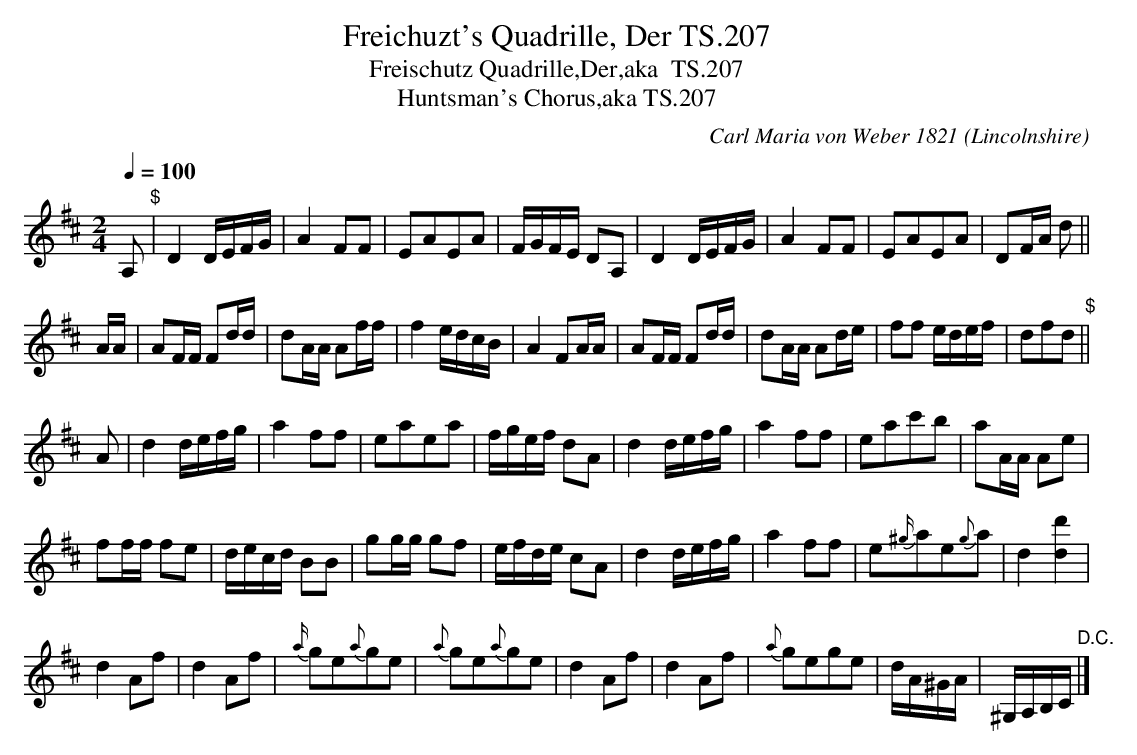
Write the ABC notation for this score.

X:1
T:Freichuzt's Quadrille, Der TS.207
T:Freischutz Quadrille,Der,aka  TS.207
T:Huntsman's Chorus,aka TS.207
C:Carl Maria von Weber 1821
L:1/8
M:2/4
O:Lincolnshire
Q:1/4=100
K:D
A,"$"|D2D/E/F/G/|A2FF|EAEA|F/G/F/E/ DA,|D2 D/E/F/G/|A2FF|EAEA|DF/A/ d||!
A/A/|AF/F/ Fd/d/|dA/A/ Af/f/|f2e/d/c/B/|A2FA/A/|AF/F/ Fd/d/|dA/A/ Ad/e/|ff e/d/e/f/|dfd"$"||!
A|d2d/e/f/g/|a2ff|eaea|f/g/e/f/ dA|d2d/e/f/g/|a2ff|eac'b|aA/A/ Ae|!
ff/f/ fe|d/e/c/d/ BB|gg/g/ gf|e/f/d/e/ cA|d2d/e/f/g/|a2ff|e{^g/}ae{g}a|d2[d'2d2]|!
d2Af|d2Af|{a/}ge{a}ge|{a}ge{a}ge|d2Af|d2Af|{a}gege|d/A/^G/A/|^G,/A,/B,/C/"D.C."|]
